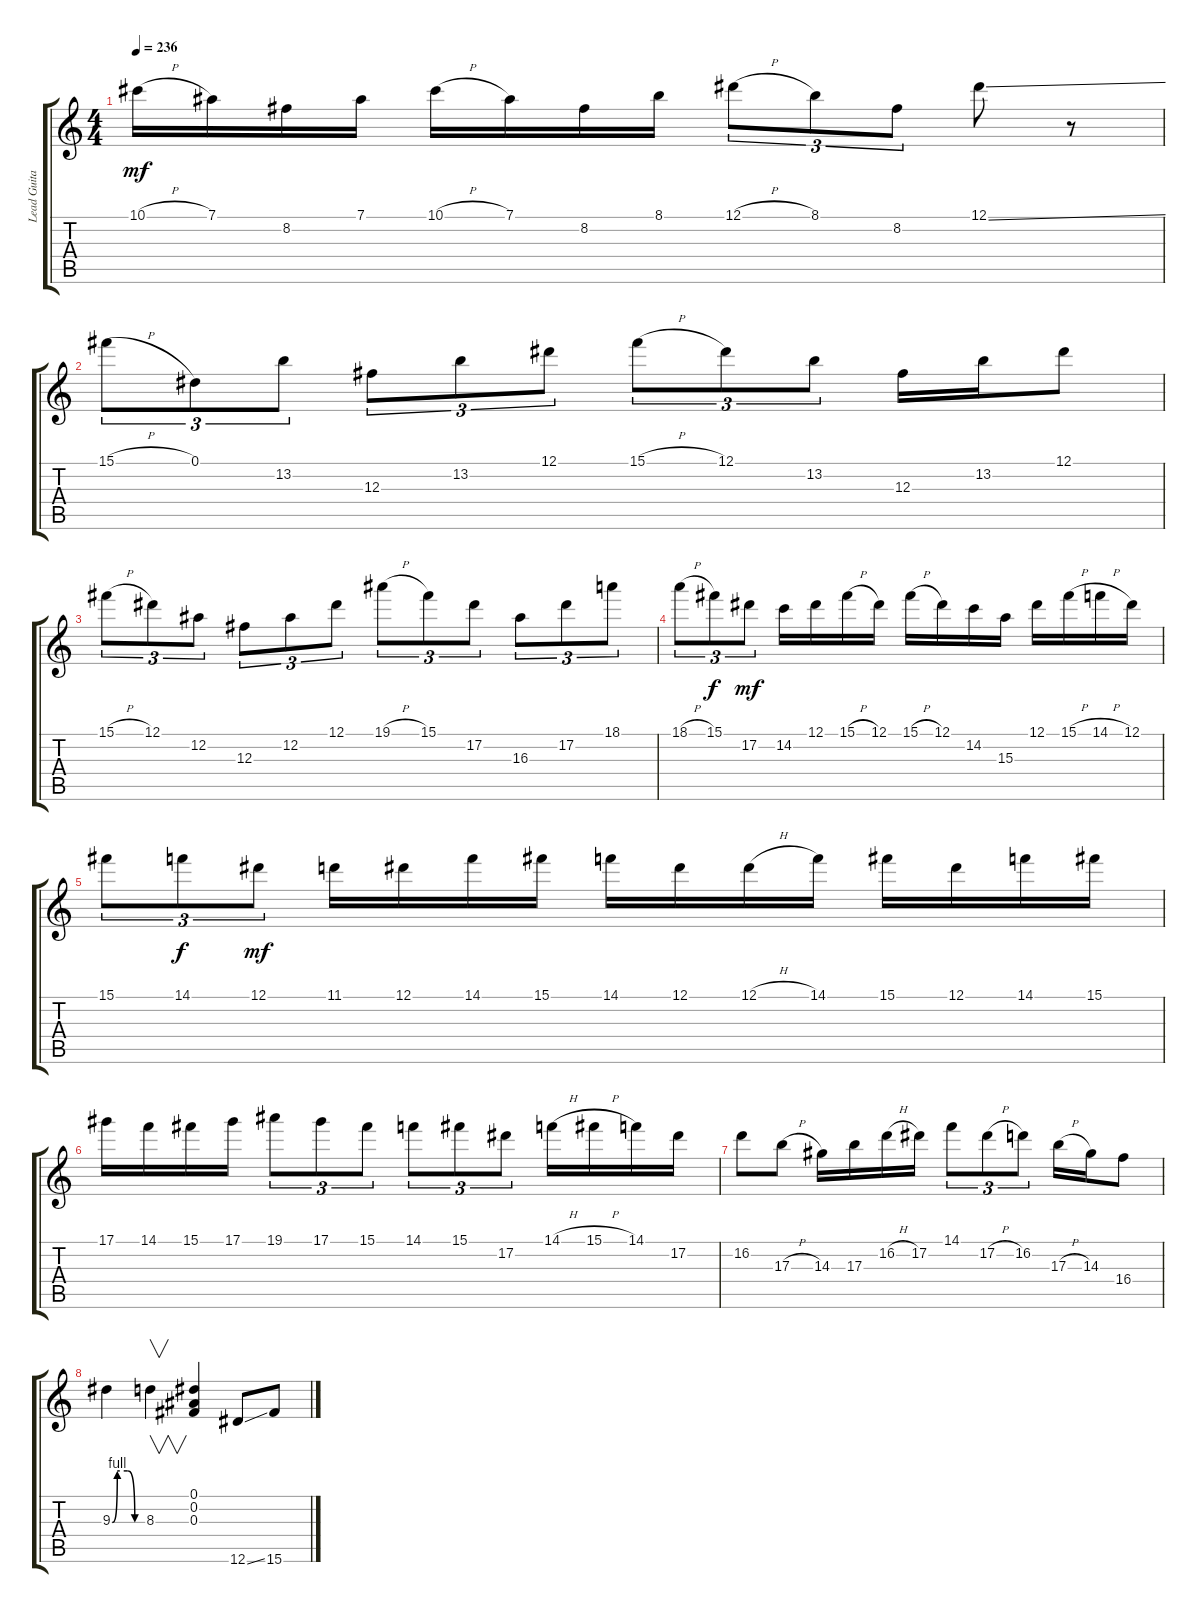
\track ("Lead Guitar I" "Lead Guita") {instrument overdrivenguitar}
\staff {score tabs}
\tuning (Eb4 Bb3 Gb3 Db3 Ab2 Eb2) {hide}
\ts (4 4)
\tempo 236
\clef g2
\ks c
10.1{h}.16{dy mf} 7.1.16 8.2.16 7.1.16 10.1{h}.16 7.1.16 8.2.16 8.1.16 12.1{h}.8{tu (3 2)} 8.1.8{tu (3 2)} 8.2.8{tu (3 2)} 12.1{ss}.8 r.8 |
15.1{h}.8{tu (3 2)} 0.1.8{tu (3 2)} 13.2.8{tu (3 2)} 12.3.8{tu (3 2)} 13.2.8{tu (3 2)} 12.1.8{tu (3 2)} 15.1{h}.8{tu (3 2)} 12.1.8{tu (3 2)} 13.2.8{tu (3 2)} 12.3.16 13.2.16 12.1.8 |
15.1{h}.8{tu (3 2)} 12.1.8{tu (3 2)} 12.2.8{tu (3 2)} 12.3.8{tu (3 2)} 12.2.8{tu (3 2)} 12.1.8{tu (3 2)} 19.1{h}.8{tu (3 2)} 15.1.8{tu (3 2)} 17.2.8{tu (3 2)} 16.3.8{tu (3 2)} 17.2.8{tu (3 2)} 18.1.8{tu (3 2)} |
18.1{h}.8{tu (3 2)} 15.1.8{tu (3 2) dy f} 17.2.8{tu (3 2) dy mf} 14.2.16 12.1.16 15.1{h}.16 12.1.16 15.1{h}.16 12.1.16 14.2.16 15.3.16 12.1.16 15.1{h}.16 14.1{h}.16 12.1.16 |
15.1.8{tu (3 2)} 14.1.8{tu (3 2) dy f} 12.1.8{tu (3 2) dy mf} 11.1.16 12.1.16 14.1.16 15.1.16 14.1.16 12.1.16 12.1{h}.16 14.1.16 15.1.16 12.1.16 14.1.16 15.1.16 |
17.1.16 14.1.16 15.1.16 17.1.16 19.1.8{tu (3 2)} 17.1.8{tu (3 2)} 15.1.8{tu (3 2)} 14.1.8{tu (3 2)} 15.1.8{tu (3 2)} 17.2.8{tu (3 2)} 14.1{h}.16 15.1{h}.16 14.1.16 17.2.16 |
16.2.8 17.3{h}.8 14.3.16 17.3.16 16.2{h}.16 17.2.16 14.1.8{tu (3 2)} 17.2{h}.8{tu (3 2)} 16.2.8{tu (3 2)} 17.3{h}.16 14.3.16 16.4.8 |
9.3{be (custom 0 0 10 4 15 4 30 4 45 0 60 0)}.4 8.3.4{v} (0.1 0.2 0.3).4 12.6{ss}.8 15.6{ss}.8
